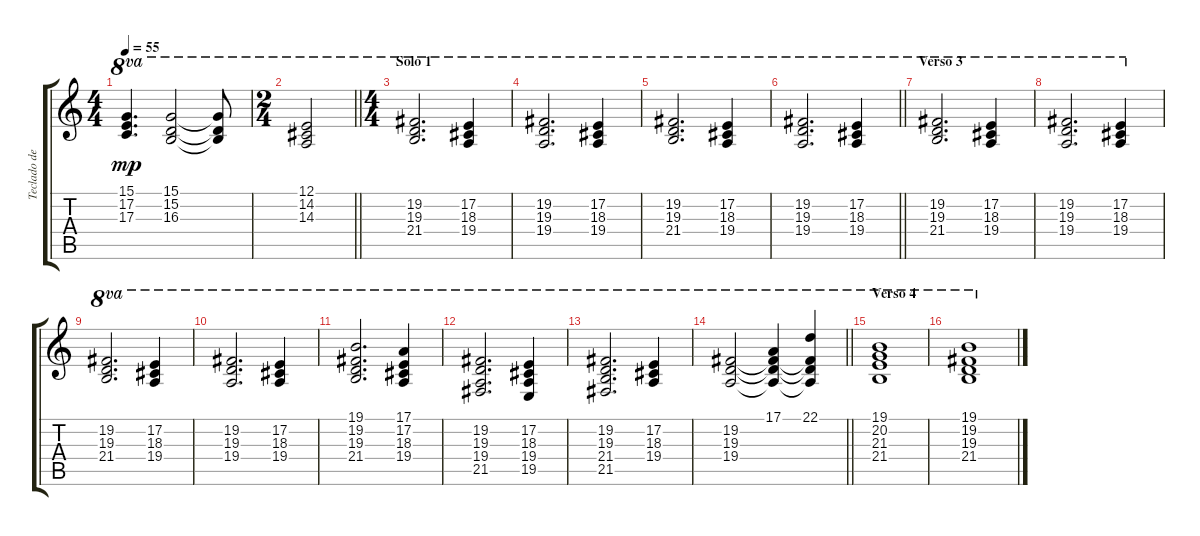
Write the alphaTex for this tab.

\track ("Teclado der." "Teclado de") {instrument pad8sweep}
\staff {score tabs}
\tuning (E4 B3 G3 D3 A2 E2) {hide}
\ts (4 4)
\tempo 55
\clef g2
\ks c
(15.1 17.2 17.3).4{d ot 8va dy mp} (15.1 15.2 16.3).2{ot 8va} (15.1{t} 15.2{t} 16.3{t}).8{ot 8va} |
\ts (2 4)
\barLineRight lightlight
(12.1 14.2 14.3).2{ot 8va} |
\ts (4 4)
\section ("" "Solo 1")
(19.2 19.3 21.4).2{d ot 8va} (17.2 18.3 19.4).4{ot 8va} |
(19.2 19.3 19.4).2{d ot 8va} (17.2 18.3 19.4).4{ot 8va} |
(19.2 19.3 21.4).2{d ot 8va} (17.2 18.3 19.4).4{ot 8va} |
\barLineRight lightlight
(19.2 19.3 19.4).2{d ot 8va} (17.2 18.3 19.4).4{ot 8va} |
\section ("" "Verso 3")
(19.2 19.3 21.4).2{d ot 8va} (17.2 18.3 19.4).4{ot 8va} |
(19.2 19.3 19.4).2{d ot 8va} (17.2 18.3 19.4).4{ot 8va} |
(19.2 19.3 21.4).2{d ot 8va} (17.2 18.3 19.4).4{ot 8va} |
(19.2 19.3 19.4).2{d ot 8va} (17.2 18.3 19.4).4{ot 8va} |
(19.1 19.2 19.3 21.4).2{d ot 8va} (17.1 17.2 18.3 19.4).4{ot 8va} |
(19.2 19.3 19.4 21.5).2{d ot 8va} (17.2 18.3 19.4 19.5).4{ot 8va} |
(19.2 19.3 21.4 21.5).2{d ot 8va} (17.2 18.3 19.4).4{ot 8va} |
\barLineRight lightlight
(19.2 19.3 19.4).2{ot 8va} (17.1 19.2{t} 19.3{t} 19.4{t}).4{ot 8va} (22.1 19.2{t} 19.3{t} 19.4{t}).4{ot 8va} |
\section ("" "Verso 4")
(19.1 20.2 21.3 21.4).1{ot 8va} |
(19.1 19.2 19.3 21.4).1{ot 8va}
